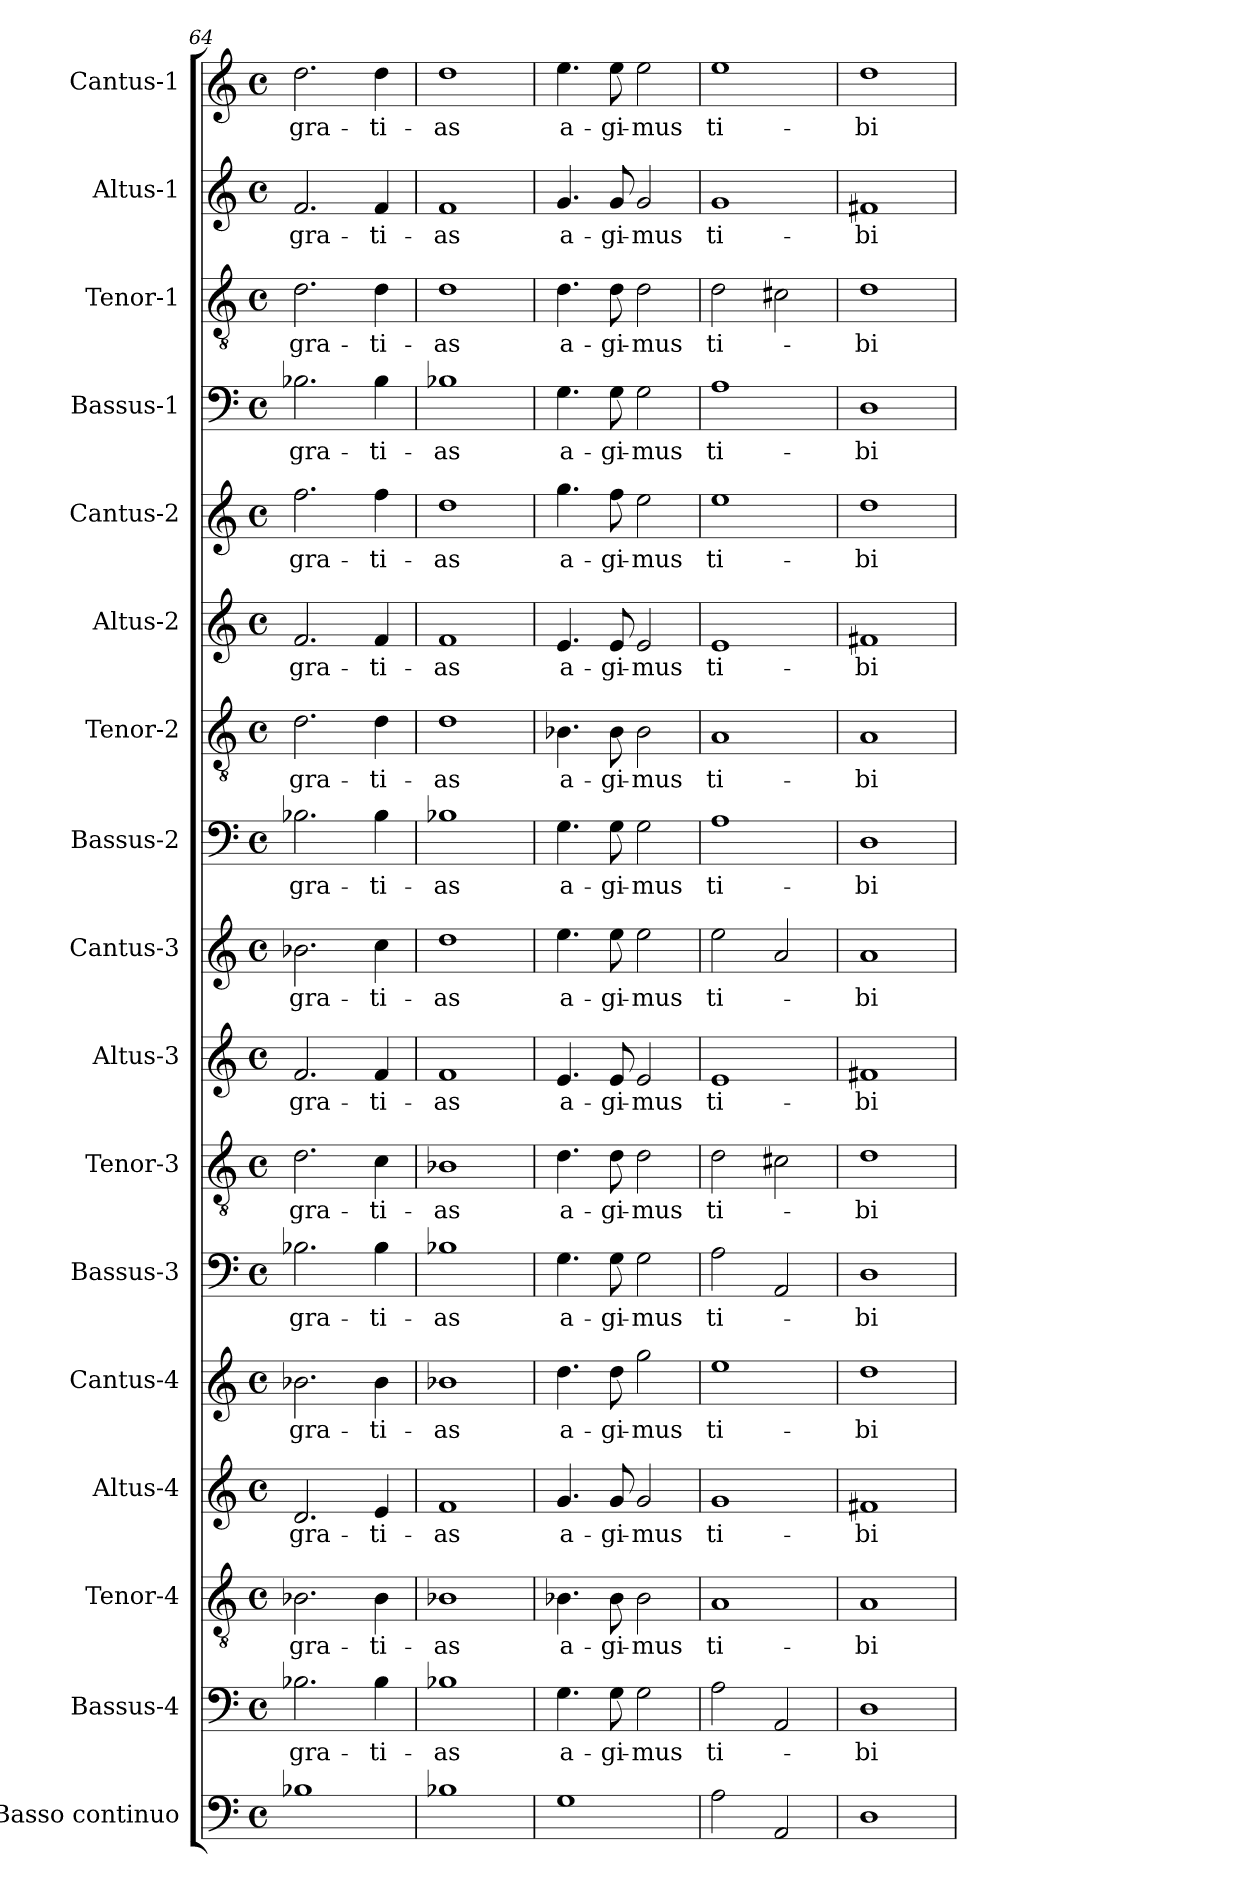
**kern	**kern	**text	**kern	**text	**kern	**text	**kern	**text	**kern	**text	**kern	**text	**kern	**text	**kern	**text	**kern	**text	**kern	**text	**kern	**text	**kern	**text	**kern	**text	**kern	**text	**kern	**text	**kern	**text
*part17	*part16	*part16	*part15	*part15	*part14	*part14	*part13	*part13	*part12	*part12	*part11	*part11	*part10	*part10	*part9	*part9	*part8	*part8	*part7	*part7	*part6	*part6	*part5	*part5	*part4	*part4	*part3	*part3	*part2	*part2	*part1	*part1
*staff17	*staff16	*staff16	*staff15	*staff15	*staff14	*staff14	*staff13	*staff13	*staff12	*staff12	*staff11	*staff11	*staff10	*staff10	*staff9	*staff9	*staff8	*staff8	*staff7	*staff7	*staff6	*staff6	*staff5	*staff5	*staff4	*staff4	*staff3	*staff3	*staff2	*staff2	*staff1	*staff1
*I"Basso continuo	*I"Bassus-4	*	*I"Tenor-4	*	*I"Altus-4	*	*I"Cantus-4	*	*I"Bassus-3	*	*I"Tenor-3	*	*I"Altus-3	*	*I"Cantus-3	*	*I"Bassus-2	*	*I"Tenor-2	*	*I"Altus-2	*	*I"Cantus-2	*	*I"Bassus-1	*	*I"Tenor-1	*	*I"Altus-1	*	*I"Cantus-1	*
*I'BC2	*I'B4	*	*I'T4	*	*I'A4	*	*I'C4	*	*I'B3	*	*I'T3	*	*I'A3	*	*I'C3	*	*I'B2	*	*I'T2	*	*I'A-2	*	*I'C2	*	*I'B1	*	*I'T1	*	*I'A1	*	*I'C1	*
*clefF4	*clefF4	*	*clefGv2	*	*clefG2	*	*clefG2	*	*clefF4	*	*clefGv2	*	*clefG2	*	*clefG2	*	*clefF4	*	*clefGv2	*	*clefG2	*	*clefG2	*	*clefF4	*	*clefGv2	*	*clefG2	*	*clefG2	*
*k[]	*k[]	*	*k[]	*	*k[]	*	*k[]	*	*k[]	*	*k[]	*	*k[]	*	*k[]	*	*k[]	*	*k[]	*	*k[]	*	*k[]	*	*k[]	*	*k[]	*	*k[]	*	*k[]	*
*C:	*C:	*	*C:	*	*C:	*	*C:	*	*C:	*	*C:	*	*C:	*	*C:	*	*C:	*	*C:	*	*C:	*	*C:	*	*C:	*	*C:	*	*C:	*	*C:	*
*M4/4	*M4/4	*	*M4/4	*	*M4/4	*	*M4/4	*	*M4/4	*	*M4/4	*	*M4/4	*	*M4/4	*	*M4/4	*	*M4/4	*	*M4/4	*	*M4/4	*	*M4/4	*	*M4/4	*	*M4/4	*	*M4/4	*
*met(c)	*met(c)	*	*met(c)	*	*met(c)	*	*met(c)	*	*met(c)	*	*met(c)	*	*met(c)	*	*met(c)	*	*met(c)	*	*met(c)	*	*met(c)	*	*met(c)	*	*met(c)	*	*met(c)	*	*met(c)	*	*met(c)	*
=64	=64	=64	=64	=64	=64	=64	=64	=64	=64	=64	=64	=64	=64	=64	=64	=64	=64	=64	=64	=64	=64	=64	=64	=64	=64	=64	=64	=64	=64	=64	=64	=64
!	!	!LO:LY:b	!	!LO:LY:b	!	!LO:LY:b	!	!LO:LY:b	!	!LO:LY:b	!	!LO:LY:b	!	!LO:LY:b	!	!LO:LY:b	!	!LO:LY:b	!	!LO:LY:b	!	!LO:LY:b	!	!LO:LY:b	!	!LO:LY:b	!	!LO:LY:b	!	!LO:LY:b	!	!LO:LY:b
1B-X	2.B-X\	gra-	2.B-X\	gra-	2.d/	gra-	2.b-X\	gra-	2.B-X\	gra-	2.d\	gra-	2.f/	gra-	2.b-X\	gra-	2.B-X\	gra-	2.d\	gra-	2.f/	gra-	2.ff\	gra-	2.B-X\	gra-	2.d\	gra-	2.f/	gra-	2.dd\	gra-
!	!	!LO:LY:b	!	!LO:LY:b	!	!LO:LY:b	!	!LO:LY:b	!	!LO:LY:b	!	!LO:LY:b	!	!LO:LY:b	!	!LO:LY:b	!	!LO:LY:b	!	!LO:LY:b	!	!LO:LY:b	!	!LO:LY:b	!	!LO:LY:b	!	!LO:LY:b	!	!LO:LY:b	!	!LO:LY:b
.	4B-\	-ti-	4B-\	-ti-	4e/	-ti-	4b-\	-ti-	4B-\	-ti-	4c\	-ti-	4f/	-ti-	4cc\	-ti-	4B-\	-ti-	4d\	-ti-	4f/	-ti-	4ff\	-ti-	4B-\	-ti-	4d\	-ti-	4f/	-ti-	4dd\	-ti-
=65	=65	=65	=65	=65	=65	=65	=65	=65	=65	=65	=65	=65	=65	=65	=65	=65	=65	=65	=65	=65	=65	=65	=65	=65	=65	=65	=65	=65	=65	=65	=65	=65
!	!	!LO:LY:b	!	!LO:LY:b	!	!LO:LY:b	!	!LO:LY:b	!	!LO:LY:b	!	!LO:LY:b	!	!LO:LY:b	!	!LO:LY:b	!	!LO:LY:b	!	!LO:LY:b	!	!LO:LY:b	!	!LO:LY:b	!	!LO:LY:b	!	!LO:LY:b	!	!LO:LY:b	!	!LO:LY:b
1B-X	1B-X	-as	1B-X	-as	1f	-as	1b-X	-as	1B-X	-as	1B-X	-as	1f	-as	1dd	-as	1B-X	-as	1d	-as	1f	-as	1dd	-as	1B-X	-as	1d	-as	1f	-as	1dd	-as
!!LO:PB:g=z
=66	=66	=66	=66	=66	=66	=66	=66	=66	=66	=66	=66	=66	=66	=66	=66	=66	=66	=66	=66	=66	=66	=66	=66	=66	=66	=66	=66	=66	=66	=66	=66	=66
!	!	!LO:LY:b	!	!LO:LY:b	!	!LO:LY:b	!	!LO:LY:b	!	!LO:LY:b	!	!LO:LY:b	!	!LO:LY:b	!	!LO:LY:b	!	!LO:LY:b	!	!LO:LY:b	!	!LO:LY:b	!	!LO:LY:b	!	!LO:LY:b	!	!LO:LY:b	!	!LO:LY:b	!	!LO:LY:b
1G	4.G\	a-	4.B-X\	a-	4.g/	a-	4.dd\	a-	4.G\	a-	4.d\	a-	4.e/	a-	4.ee\	a-	4.G\	a-	4.B-X\	a-	4.e/	a-	4.gg\	a-	4.G\	a-	4.d\	a-	4.g/	a-	4.ee\	a-
!	!	!LO:LY:b	!	!LO:LY:b	!	!LO:LY:b	!	!LO:LY:b	!	!LO:LY:b	!	!LO:LY:b	!	!LO:LY:b	!	!LO:LY:b	!	!LO:LY:b	!	!LO:LY:b	!	!LO:LY:b	!	!LO:LY:b	!	!LO:LY:b	!	!LO:LY:b	!	!LO:LY:b	!	!LO:LY:b
.	8G\	-gi-	8B-\	-gi-	8g/	-gi-	8dd\	-gi-	8G\	-gi-	8d\	-gi-	8e/	-gi-	8ee\	-gi-	8G\	-gi-	8B-\	-gi-	8e/	-gi-	8ff\	-gi-	8G\	-gi-	8d\	-gi-	8g/	-gi-	8ee\	-gi-
!	!	!LO:LY:b	!	!LO:LY:b	!	!LO:LY:b	!	!LO:LY:b	!	!LO:LY:b	!	!LO:LY:b	!	!LO:LY:b	!	!LO:LY:b	!	!LO:LY:b	!	!LO:LY:b	!	!LO:LY:b	!	!LO:LY:b	!	!LO:LY:b	!	!LO:LY:b	!	!LO:LY:b	!	!LO:LY:b
.	2G\	-mus	2B-\	-mus	2g/	-mus	2gg\	-mus	2G\	-mus	2d\	-mus	2e/	-mus	2ee\	-mus	2G\	-mus	2B-\	-mus	2e/	-mus	2ee\	-mus	2G\	-mus	2d\	-mus	2g/	-mus	2ee\	-mus
=67	=67	=67	=67	=67	=67	=67	=67	=67	=67	=67	=67	=67	=67	=67	=67	=67	=67	=67	=67	=67	=67	=67	=67	=67	=67	=67	=67	=67	=67	=67	=67	=67
!	!	!LO:LY:b	!	!LO:LY:b	!	!LO:LY:b	!	!LO:LY:b	!	!LO:LY:b	!	!LO:LY:b	!	!LO:LY:b	!	!LO:LY:b	!	!LO:LY:b	!	!LO:LY:b	!	!LO:LY:b	!	!LO:LY:b	!	!LO:LY:b	!	!LO:LY:b	!	!LO:LY:b	!	!LO:LY:b
2A\	2A\	ti-	1A	ti-	1g	ti-	1ee	ti-	2A\	ti-	2d\	ti-	1e	ti-	2ee\	ti-	1A	ti-	1A	ti-	1e	ti-	1ee	ti-	1A	ti-	2d\	ti-	1g	ti-	1ee	ti-
2AA/	2AA/	.	.	.	.	.	.	.	2AA/	.	2c#X\	.	.	.	2a/	.	.	.	.	.	.	.	.	.	.	.	2c#X\	.	.	.	.	.
=68	=68	=68	=68	=68	=68	=68	=68	=68	=68	=68	=68	=68	=68	=68	=68	=68	=68	=68	=68	=68	=68	=68	=68	=68	=68	=68	=68	=68	=68	=68	=68	=68
!	!	!LO:LY:b	!	!LO:LY:b	!	!LO:LY:b	!	!LO:LY:b	!	!LO:LY:b	!	!LO:LY:b	!	!LO:LY:b	!	!LO:LY:b	!	!LO:LY:b	!	!LO:LY:b	!	!LO:LY:b	!	!LO:LY:b	!	!LO:LY:b	!	!LO:LY:b	!	!LO:LY:b	!	!LO:LY:b
1D	1D	-bi	1A	-bi	1f#X	-bi	1dd	-bi	1D	-bi	1d	-bi	1f#X	-bi	1a	-bi	1D	-bi	1A	-bi	1f#X	-bi	1dd	-bi	1D	-bi	1d	-bi	1f#X	-bi	1dd	-bi
=	=	=	=	=	=	=	=	=	=	=	=	=	=	=	=	=	=	=	=	=	=	=	=	=	=	=	=	=	=	=	=	=
*-	*-	*-	*-	*-	*-	*-	*-	*-	*-	*-	*-	*-	*-	*-	*-	*-	*-	*-	*-	*-	*-	*-	*-	*-	*-	*-	*-	*-	*-	*-	*-	*-
